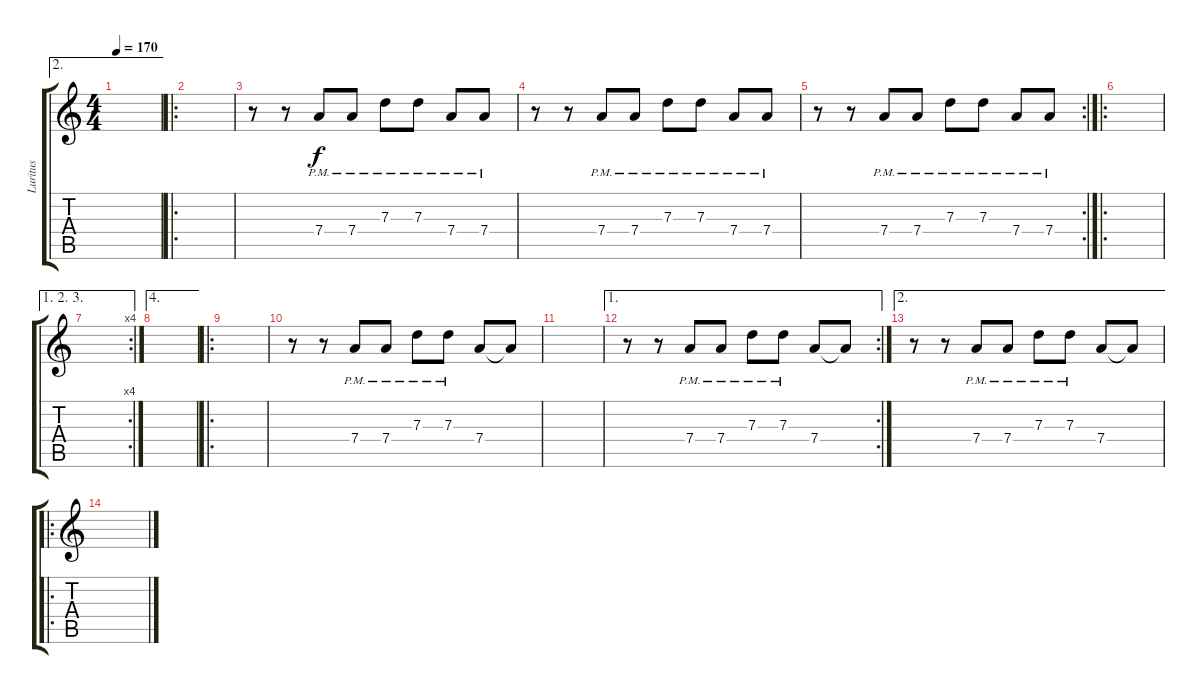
\track ("Luritus" "Luritus") {instrument distortionguitar}
\staff {score tabs}
\tuning (E4 B3 G3 D3 A2 E2) {hide}
\ae 2
\ts (4 4)
\tempo 170
\clef g2
\ks c
|
\ro
|
r.8 r.8 7.4{pm}.8 7.4{pm}.8 7.3{pm}.8 7.3{pm}.8 7.4{pm}.8 7.4{pm}.8 |
r.8 r.8 7.4{pm}.8 7.4{pm}.8 7.3{pm}.8 7.3{pm}.8 7.4{pm}.8 7.4{pm}.8 |
\rc 2
r.8 r.8 7.4{pm}.8 7.4{pm}.8 7.3{pm}.8 7.3{pm}.8 7.4{pm}.8 7.4{pm}.8 |
\ro
|
\ae (1 2 3)
\rc 4
|
\ae 4
|
\ro
|
r.8 r.8 7.4{pm}.8 7.4{pm}.8 7.3{pm}.8 7.3{pm}.8 7.4.8 7.4{t}.8 |
|
\ae 1
\rc 2
r.8 r.8 7.4{pm}.8 7.4{pm}.8 7.3{pm}.8 7.3{pm}.8 7.4.8 7.4{t}.8 |
\ae 2
r.8 r.8 7.4{pm}.8 7.4{pm}.8 7.3{pm}.8 7.3{pm}.8 7.4.8 7.4{t}.8 |
\ro
